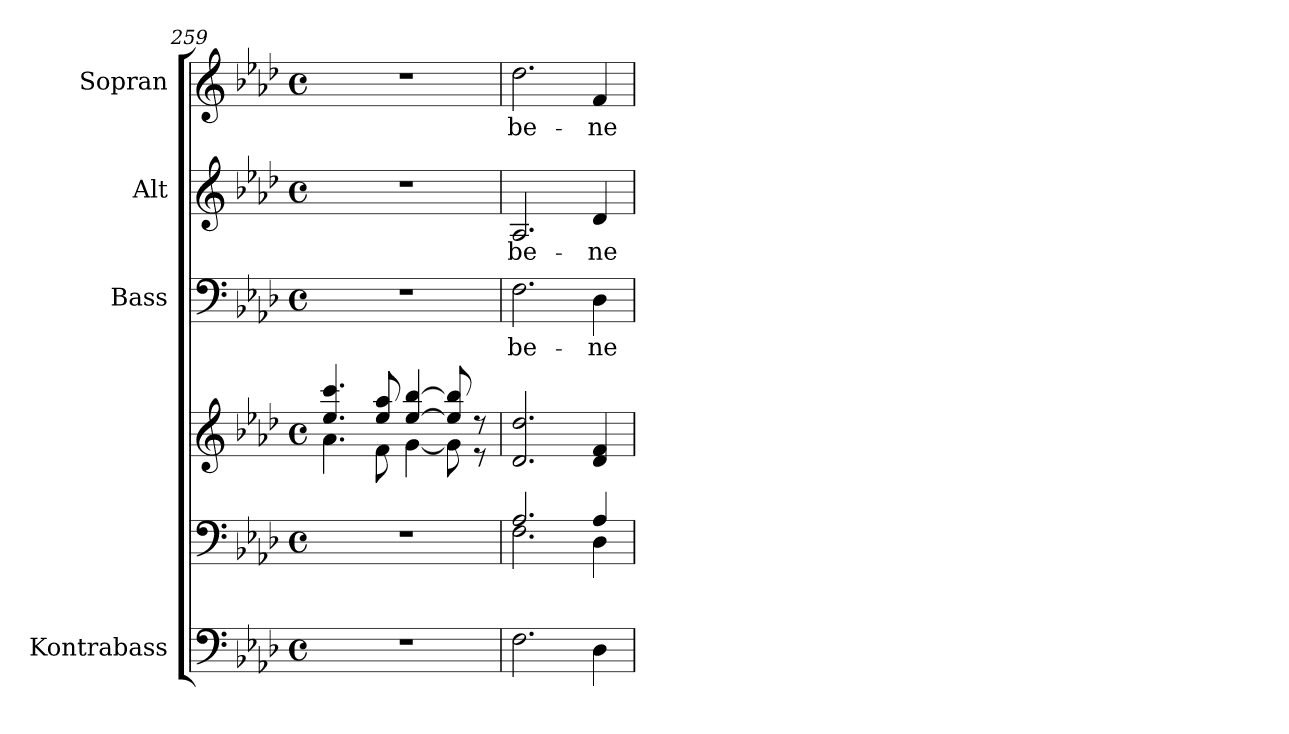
**kern	**kern	**kern	**kern	**text	**kern	**text	**kern	**text
*part5	*part4	*part4	*part3	*part3	*part2	*part2	*part1	*part1
*staff6	*staff5	*staff4	*staff3	*staff3	*staff2	*staff2	*staff1	*staff1
*I"Kontrabass	*	*	*I"Bass	*	*I"Alt	*	*I"Sopran	*
*I'Kb.	*	*	*I'B.	*	*I'A.	*	*I'S.	*
!!LO:LB:g=z
*clefF4	*clefF4	*clefG2	*clefF4	*	*clefG2	*	*clefG2	*
*ITrd7c12	*	*	*	*	*	*	*	*
*k[b-e-a-d-]	*k[b-e-a-d-]	*k[b-e-a-d-]	*k[b-e-a-d-]	*	*k[b-e-a-d-]	*	*k[b-e-a-d-]	*
*A-:	*A-:	*A-:	*A-:	*	*A-:	*	*A-:	*
*M4/4	*M4/4	*M4/4	*M4/4	*	*M4/4	*	*M4/4	*
*met(c)	*met(c)	*met(c)	*met(c)	*	*met(c)	*	*met(c)	*
=259	=259	=259	=259	=259	=259	=259	=259	=259
*	*	*^	*	*	*	*	*	*
1r	1r	4.ee-/ 4.ccc/	4.a-\	1r	.	1r	.	1r	.
.	.	8ee-/ 8aa-/	8f\	.	.	.	.	.	.
.	.	[>4ee-/ [>4bb-/	[<4g\	.	.	.	.	.	.
.	.	8ee-/] 8bb-/]	8g\]	.	.	.	.	.	.
.	.	8r	8r	.	.	.	.	.	.
=260	=260	=260	=260	=260	=260	=260	=260	=260	=260
*	*^	*	*	*	*	*	*	*	*
!	!	!	!	!	!	!LO:LY:b	!	!LO:LY:b	!	!LO:LY:b
*	*	*	*v	*v	*	*	*	*	*	*
2.FF\	2.A-/	2.F\	2.d-/ 2.dd-/	2.F\	be-	2.A-/	be-	2.dd-\	be-
!	!	!	!	!	!LO:LY:b	!	!LO:LY:b	!	!LO:LY:b
4DD-\	4A-/	4D-\	4d-/ 4f/	4D-\	-ne-	4d-/	-ne-	4f/	-ne-
*	*v	*v	*	*	*	*	*	*	*
=	=	=	=	=	=	=	=	=
*-	*-	*-	*-	*-	*-	*-	*-	*-
